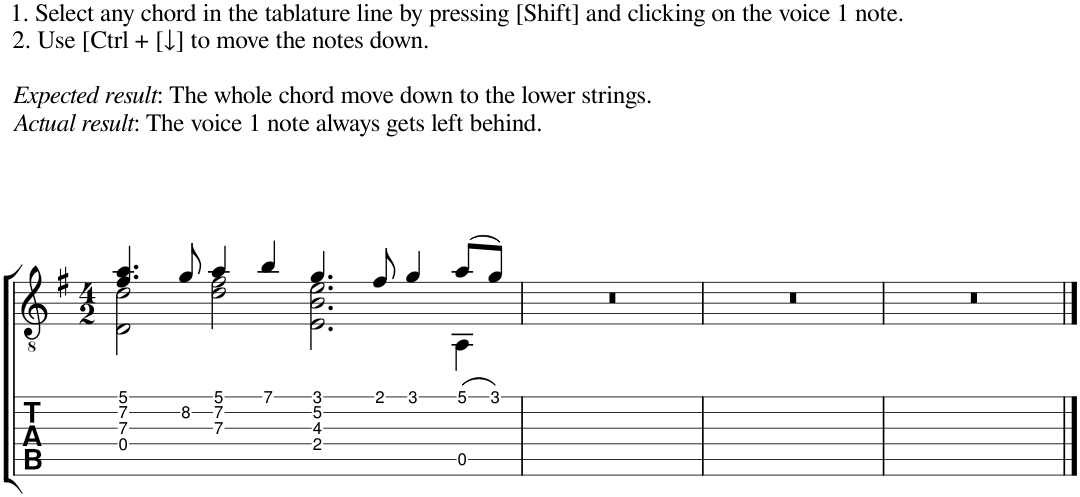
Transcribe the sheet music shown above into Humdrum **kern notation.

**kern	**kern
*part1	*part1
*staff2	*staff1
*I"Gtr	*
*stria6	*
*	*clefGv2
*k[f#]	*k[f#]
*M4/2	*M4/2
=1	=1
*^	*^
!	!	!LO:TX:a:t=1. Select any chord in the tablature line by pressing [Shift] and clicking on the voice 1 note.	!
!	!	!LO:TX:a:t=2. Use [Ctrl + [↓] to move the notes down.	!
!	!	!LO:TX:a:i:t=Expected result	!
!	!	!LO:TX:a:t=&colon; The whole chord move down to the lower strings.	!
!	!	!LO:TX:a:i:t=Actual result	!
!	!	!LO:TX:a:t=&colon; The voice 1 note always gets left behind.	!
!LO:TX:a:t=1. Select any chord in the tablature line by pressing [Shift] and clicking on the voice 1 note.	!	!	!
!LO:TX:a:t=2. Use [Ctrl + [↓] to move the notes down.	!	!	!
!LO:TX:a:i:t=Expected result	!	!	!
!LO:TX:a:t=&colon; The whole chord move down to the lower strings.	!	!	!
!LO:TX:a:i:t=Actual result	!	!	!
!LO:TX:a:t=&colon; The voice 1 note always gets left behind.	!	!	!
4.f# 4.a	2D 2d	4.f#/ 4.a/	2D\ 2d\
8g	.	8g/	.
4a	2d 2f#	4a/	2d\ 2f#\
4b	.	4b/	.
4.g	2.E 2.B 2.e	4.g/	2.E\ 2.B\ 2.e\
8f#	.	8f#/	.
4g	.	4g/	.
8aL	4AA	(8a/L	4AA\
8gJ	.	8g/J)	.
*v	*v	*	*
*	*v	*v
=2	=2
0r	0r
=3	=3
0r	0r
=4	=4
0r	0r
==	==
*-	*-
